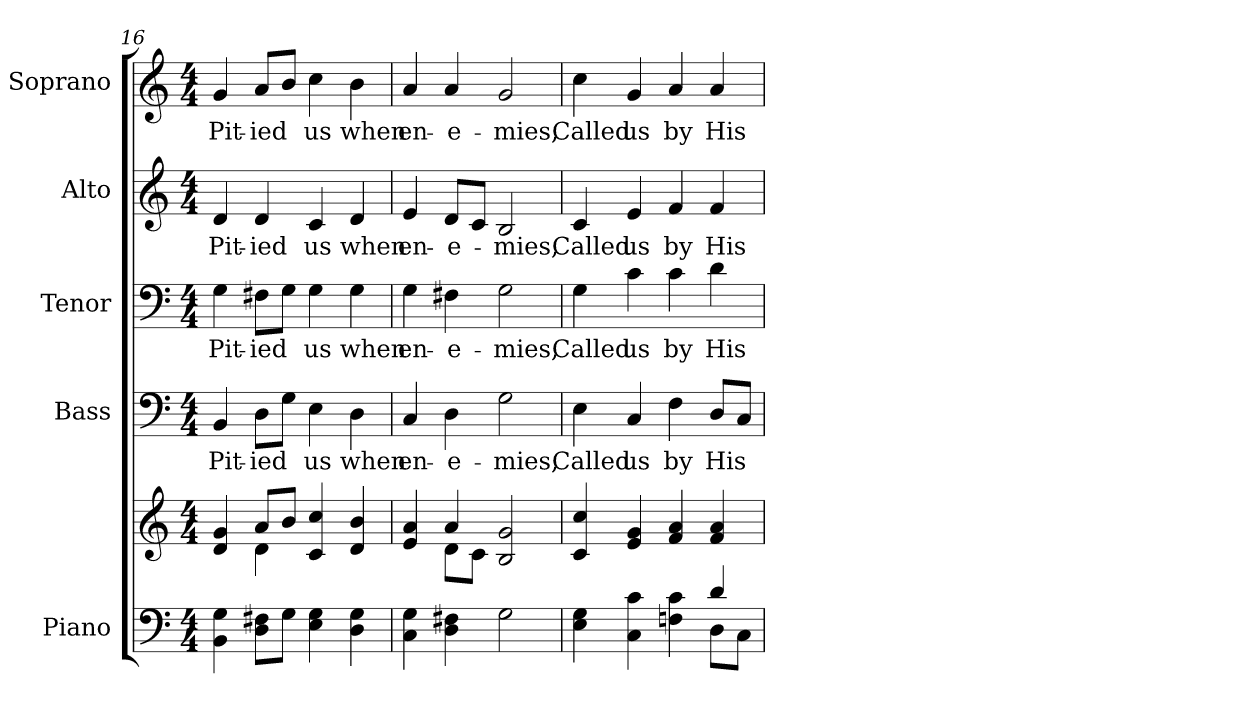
**kern	**kern	**kern	**text	**kern	**text	**kern	**text	**kern	**text
*part5	*part5	*part4	*part4	*part3	*part3	*part2	*part2	*part1	*part1
*staff6	*staff5	*staff4	*staff4	*staff3	*staff3	*staff2	*staff2	*staff1	*staff1
*I"Piano	*	*I"Bass	*	*I"Tenor	*	*I"Alto	*	*I"Soprano	*
*I'Pno.	*	*I'B.	*	*I'T.	*	*I'A.	*	*I'S.	*
*clefF4	*clefG2	*clefF4	*	*clefF4	*	*clefG2	*	*clefG2	*
*k[]	*k[]	*k[]	*	*k[]	*	*k[]	*	*k[]	*
*C:	*C:	*C:	*	*C:	*	*C:	*	*C:	*
*M4/4	*M4/4	*M4/4	*	*M4/4	*	*M4/4	*	*M4/4	*
=16	=16	=16	=16	=16	=16	=16	=16	=16	=16
*	*^	*	*	*	*	*	*	*	*
!	!	!	!	!LO:LY:b:color=#000000	!	!	!	!	!	!
!	!	!	!	!	!	!LO:LY:b:color=#000000	!	!	!	!
!	!	!	!	!	!	!	!	!LO:LY:b:color=#000000	!	!
!	!	!	!	!	!	!	!	!	!	!LO:LY:b:color=#000000
4BBi\ 4Gi	4di/ 4gi	4ryy	4BBi/	Pit-	4Gi\	Pit-	4di/	Pit-	4gi/	Pit-
!	!	!	!	!LO:LY:b:color=#000000	!	!	!	!	!	!
!	!	!	!	!	!	!LO:LY:b:color=#000000	!	!	!	!
!	!	!	!	!	!	!	!	!LO:LY:b:color=#000000	!	!
!	!	!	!	!	!	!	!	!	!	!LO:LY:b:color=#000000
8Di\ 8F#XiL	8ai/L	4di\	8Di\L	-ied	8F#Xi\L	-ied	4di/	-ied	8ai/L	-ied
8Gi\J	8bi/J	.	8Gi\J	.	8Gi\J	.	.	.	8bi/J	.
!	!	!	!	!LO:LY:b:color=#000000	!	!	!	!	!	!
!	!	!	!	!	!	!LO:LY:b:color=#000000	!	!	!	!
!	!	!	!	!	!	!	!	!LO:LY:b:color=#000000	!	!
!	!	!	!	!	!	!	!	!	!	!LO:LY:b:color=#000000
4Ei\ 4Gi	4ci/ 4cci	2ryy	4Ei\	us	4Gi\	us	4ci/	us	4cci\	us
!	!	!	!	!LO:LY:b:color=#000000	!	!	!	!	!	!
!	!	!	!	!	!	!LO:LY:b:color=#000000	!	!	!	!
!	!	!	!	!	!	!	!	!LO:LY:b:color=#000000	!	!
!	!	!	!	!	!	!	!	!	!	!LO:LY:b:color=#000000
4Di\ 4Gi	4di/ 4bi	.	4Di\	when	4Gi\	when	4di/	when	4bi\	when
!!LO:PB:g=z
=17	=17	=17	=17	=17	=17	=17	=17	=17	=17	=17
!	!	!	!	!LO:LY:b:color=#000000	!	!	!	!	!	!
!	!	!	!	!	!	!LO:LY:b:color=#000000	!	!	!	!
!	!	!	!	!	!	!	!	!LO:LY:b:color=#000000	!	!
!	!	!	!	!	!	!	!	!	!	!LO:LY:b:color=#000000
4Ci\ 4Gi	4ei/ 4ai	4ryy	4Ci/	en-	4Gi\	en-	4ei/	en-	4ai/	en-
!	!	!	!	!LO:LY:b:color=#000000	!	!	!	!	!	!
!	!	!	!	!	!	!LO:LY:b:color=#000000	!	!	!	!
!	!	!	!	!	!	!	!	!LO:LY:b:color=#000000	!	!
!	!	!	!	!	!	!	!	!	!	!LO:LY:b:color=#000000
4Di\ 4F#Xi	4ai/	8di\L	4Di\	-e-	4F#Xi\	-e-	8di/L	-e-	4ai/	-e-
.	.	8ci\J	.	.	.	.	8ci/J	.	.	.
!	!	!	!	!LO:LY:b:color=#000000	!	!	!	!	!	!
!	!	!	!	!	!	!LO:LY:b:color=#000000	!	!	!	!
!	!	!	!	!	!	!	!	!LO:LY:b:color=#000000	!	!
!	!	!	!	!	!	!	!	!	!	!LO:LY:b:color=#000000
2Gi\	2Bi/ 2gi	2ryy	2Gi\	-mies,	2Gi\	-mies,	2Bi/	-mies,	2gi/	-mies,
*	*v	*v	*	*	*	*	*	*	*	*
=18	=18	=18	=18	=18	=18	=18	=18	=18	=18
*^	*	*	*	*	*	*	*	*	*
*	*	*^	*	*	*	*	*	*	*	*
!	!	!	!	!	!LO:LY:b:color=#000000	!	!	!	!	!	!
*	*	*v	*v	*	*	*	*	*	*	*	*
*	*	*^	*	*	*	*	*	*	*	*
!	!	!	!	!	!	!	!LO:LY:b:color=#000000	!	!	!	!
*	*	*v	*v	*	*	*	*	*	*	*	*
*	*	*^	*	*	*	*	*	*	*	*
!	!	!	!	!	!	!	!	!	!LO:LY:b:color=#000000	!	!
*	*	*v	*v	*	*	*	*	*	*	*	*
*	*	*^	*	*	*	*	*	*	*	*
!	!	!	!	!	!	!	!	!	!	!	!LO:LY:b:color=#000000
*	*	*v	*v	*	*	*	*	*	*	*	*
4Ei\ 4Gi	2ryy	4ci/ 4cci	4Ei\	Called	4Gi\	Called	4ci/	Called	4cci\	Called
!	!	!	!	!LO:LY:b:color=#000000	!	!	!	!	!	!
!	!	!	!	!	!	!LO:LY:b:color=#000000	!	!	!	!
!	!	!	!	!	!	!	!	!LO:LY:b:color=#000000	!	!
!	!	!	!	!	!	!	!	!	!	!LO:LY:b:color=#000000
4Ci\ 4ci	.	4ei/ 4gi	4Ci/	us	4ci\	us	4ei/	us	4gi/	us
!	!	!	!	!LO:LY:b:color=#000000	!	!	!	!	!	!
!	!	!	!	!	!	!LO:LY:b:color=#000000	!	!	!	!
!	!	!	!	!	!	!	!	!LO:LY:b:color=#000000	!	!
!	!	!	!	!	!	!	!	!	!	!LO:LY:b:color=#000000
4Fni\ 4ci	4ryy	4fi/ 4ai	4Fi\	by	4ci\	by	4fi/	by	4ai/	by
!	!	!	!	!LO:LY:b:color=#000000	!	!	!	!	!	!
!	!	!	!	!	!	!LO:LY:b:color=#000000	!	!	!	!
!	!	!	!	!	!	!	!	!LO:LY:b:color=#000000	!	!
!	!	!	!	!	!	!	!	!	!	!LO:LY:b:color=#000000
4di/	8Di\L	4fi/ 4ai	8Di/L	His	4di\	His	4fi/	His	4ai/	His
.	8Ci\J	.	8Ci/J	.	.	.	.	.	.	.
*v	*v	*	*	*	*	*	*	*	*	*
=	=	=	=	=	=	=	=	=	=
*-	*-	*-	*-	*-	*-	*-	*-	*-	*-
